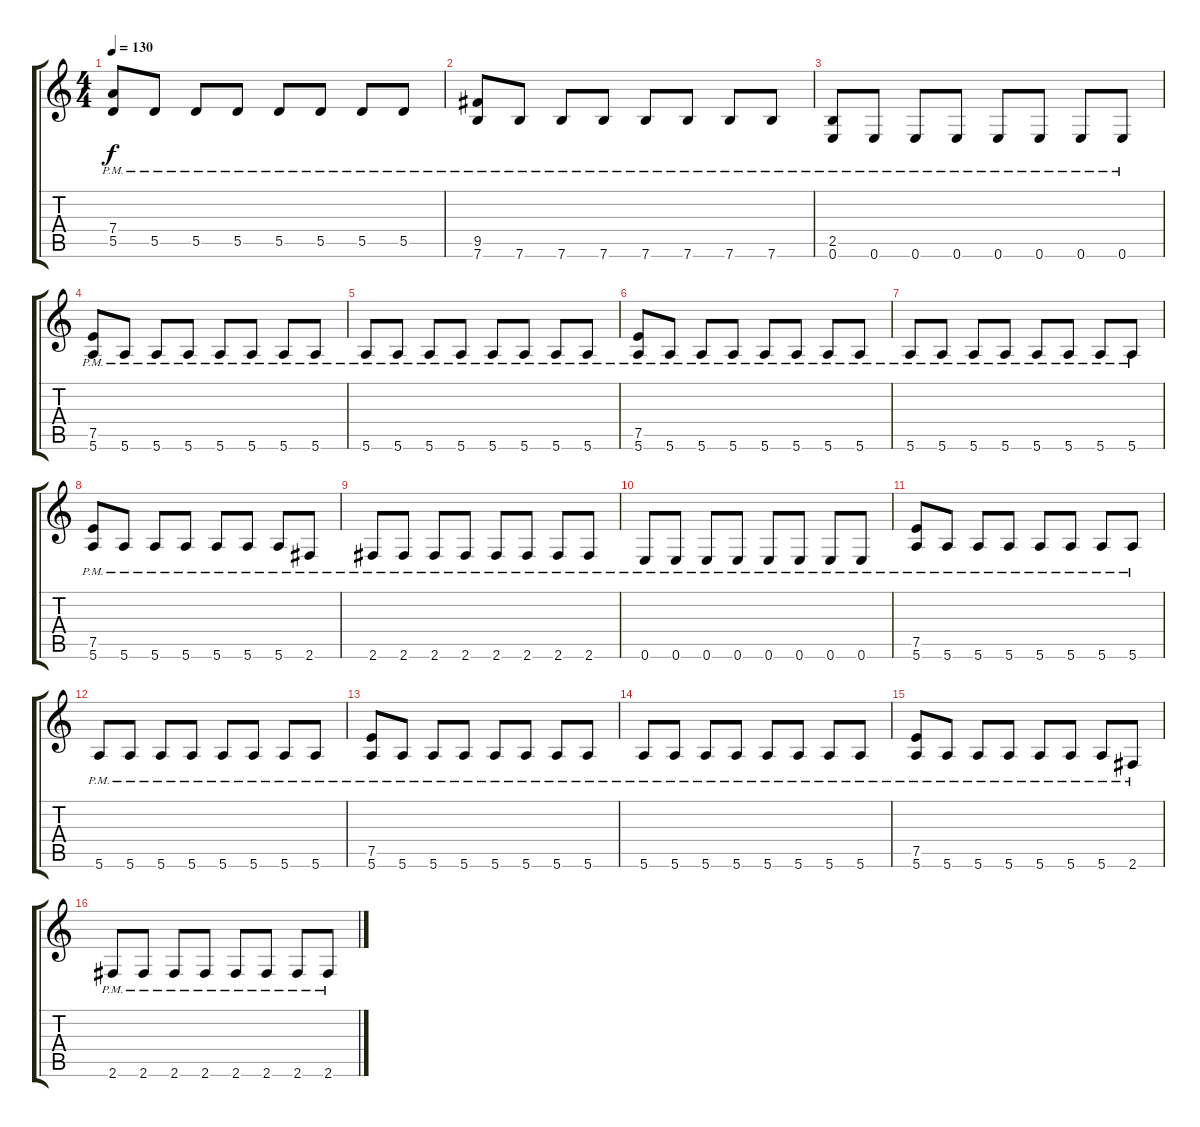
\track "" {instrument distortionguitar}
\staff {score tabs}
\tuning (E4 B3 G3 D3 A2 E2) {hide}
\ts (4 4)
\tempo 130
\clef g2
\ks c
(7.4{pm} 5.5{pm}).8{dy f} 5.5{pm}.8 5.5{pm}.8 5.5{pm}.8 5.5{pm}.8 5.5{pm}.8 5.5{pm}.8 5.5{pm}.8 |
(9.5{pm} 7.6{pm}).8 7.6{pm}.8 7.6{pm}.8 7.6{pm}.8 7.6{pm}.8 7.6{pm}.8 7.6{pm}.8 7.6{pm}.8 |
(2.5{pm} 0.6{pm}).8 0.6{pm}.8 0.6{pm}.8 0.6{pm}.8 0.6{pm}.8 0.6{pm}.8 0.6{pm}.8 0.6{pm}.8 |
(7.5{pm} 5.6{pm}).8 5.6{pm}.8 5.6{pm}.8 5.6{pm}.8 5.6{pm}.8 5.6{pm}.8 5.6{pm}.8 5.6{pm}.8 |
5.6{pm}.8 5.6{pm}.8 5.6{pm}.8 5.6{pm}.8 5.6{pm}.8 5.6{pm}.8 5.6{pm}.8 5.6{pm}.8 |
(7.5{pm} 5.6{pm}).8 5.6{pm}.8 5.6{pm}.8 5.6{pm}.8 5.6{pm}.8 5.6{pm}.8 5.6{pm}.8 5.6{pm}.8 |
5.6{pm}.8 5.6{pm}.8 5.6{pm}.8 5.6{pm}.8 5.6{pm}.8 5.6{pm}.8 5.6{pm}.8 5.6{pm}.8 |
(7.5{pm} 5.6{pm}).8 5.6{pm}.8 5.6{pm}.8 5.6{pm}.8 5.6{pm}.8 5.6{pm}.8 5.6{pm}.8 2.6{pm}.8 |
2.6{pm}.8 2.6{pm}.8 2.6{pm}.8 2.6{pm}.8 2.6{pm}.8 2.6{pm}.8 2.6{pm}.8 2.6{pm}.8 |
0.6{pm}.8 0.6{pm}.8 0.6{pm}.8 0.6{pm}.8 0.6{pm}.8 0.6{pm}.8 0.6{pm}.8 0.6{pm}.8 |
(7.5{pm} 5.6{pm}).8 5.6{pm}.8 5.6{pm}.8 5.6{pm}.8 5.6{pm}.8 5.6{pm}.8 5.6{pm}.8 5.6{pm}.8 |
5.6{pm}.8 5.6{pm}.8 5.6{pm}.8 5.6{pm}.8 5.6{pm}.8 5.6{pm}.8 5.6{pm}.8 5.6{pm}.8 |
(7.5{pm} 5.6{pm}).8 5.6{pm}.8 5.6{pm}.8 5.6{pm}.8 5.6{pm}.8 5.6{pm}.8 5.6{pm}.8 5.6{pm}.8 |
5.6{pm}.8 5.6{pm}.8 5.6{pm}.8 5.6{pm}.8 5.6{pm}.8 5.6{pm}.8 5.6{pm}.8 5.6{pm}.8 |
(7.5{pm} 5.6{pm}).8 5.6{pm}.8 5.6{pm}.8 5.6{pm}.8 5.6{pm}.8 5.6{pm}.8 5.6{pm}.8 2.6{pm}.8 |
2.6{pm}.8 2.6{pm}.8 2.6{pm}.8 2.6{pm}.8 2.6{pm}.8 2.6{pm}.8 2.6{pm}.8 2.6{pm}.8
